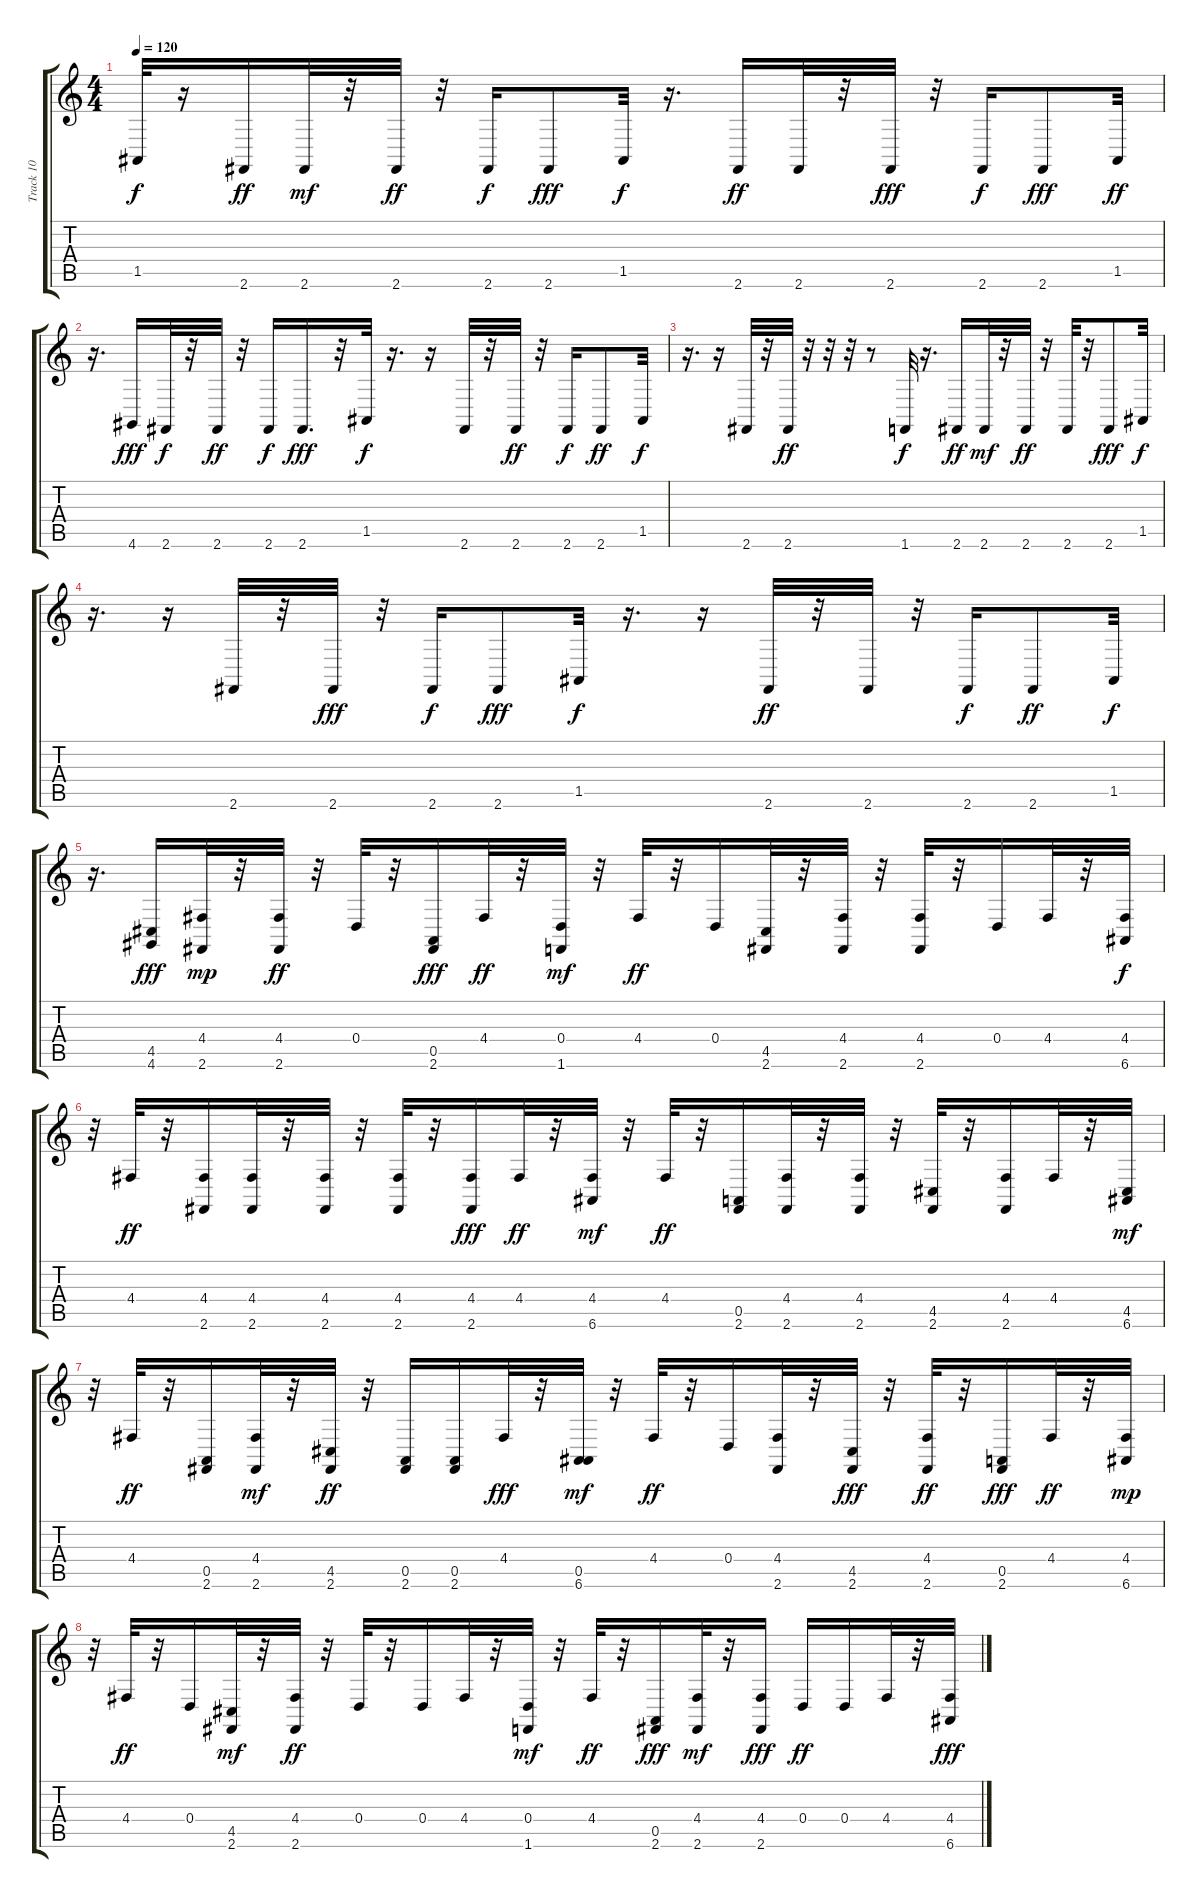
\track ("Track 10" "Track 10") {instrument drawbarorgan}
\staff {score tabs}
\tuning (E4 B3 G3 D3 A2 E2) {hide}
\ts (4 4)
\tempo 120
\clef g2
\ks c
1.5{t}.32{dy f} r.16 2.6.16{dy ff} 2.6.32{dy mf} r.32 2.6.32{dy ff} r.32 2.6.16{dy f} 2.6.8{dy fff} 1.5.32{dy f} r.16{d} 2.6.16{dy ff} 2.6.32 r.32 2.6.32{dy fff} r.32 2.6.16{dy f} 2.6.8{dy fff} 1.5.32{dy ff} |
r.16{d} 4.6.16{dy fff} 2.6.32{dy f} r.32 2.6.32{dy ff} r.32 2.6.16{dy f} 2.6.16{d dy fff} r.32 1.5.32{dy f} r.16{d} r.16 2.6.32 r.32 2.6.32{dy ff} r.32 2.6.16{dy f} 2.6.8{dy ff} 1.5.32{dy f} |
r.16{d} r.16 2.6.32 r.32 2.6.32{dy ff} r.32 r.32 r.32 r.8 1.6.32{dy f} r.16{d} 2.6.16{dy ff} 2.6.32{dy mf} r.32 2.6.32{dy ff} r.32 2.6.32 r.32 2.6.8{dy fff} 1.5.32{dy f} |
r.16{d} r.16 2.6.32 r.32 2.6.32{dy fff} r.32 2.6.16{dy f} 2.6.8{dy fff} 1.5.32{dy f} r.16{d} r.16 2.6.32{dy ff} r.32 2.6.32 r.32 2.6.16{dy f} 2.6.8{dy ff} 1.5.32{dy f} |
r.16{d} (4.5 4.6).16{dy fff} (4.4 2.6).32{dy mp} r.32 (4.4 2.6).32{dy ff} r.32 0.4.32 r.32 (0.5 2.6).16{dy fff} 4.4.32{dy ff} r.32 (0.4 1.6).32{dy mf} r.32 4.4.32{dy ff} r.32 0.4.16 (4.5 2.6).32 r.32 (4.4 2.6).32 r.32 (4.4 2.6).32 r.32 0.4.16 4.4.32 r.32 (4.4 6.6).32{dy f} |
r.32 4.4.32{dy ff} r.32 (4.4 2.6).16 (4.4 2.6).32 r.32 (4.4 2.6).32 r.32 (4.4 2.6).32 r.32 (4.4 2.6).16{dy fff} 4.4.32{dy ff} r.32 (4.4 6.6).32{dy mf} r.32 4.4.32{dy ff} r.32 (0.5 2.6).16 (4.4 2.6).32 r.32 (4.4 2.6).32 r.32 (4.5 2.6).32 r.32 (4.4 2.6).16 4.4.32 r.32 (4.5 6.6).32{dy mf} |
r.32 4.4.32{dy ff} r.32 (0.5 2.6).16 (4.4 2.6).32{dy mf} r.32 (4.5 2.6).32{dy ff} r.32 (0.5 2.6).16 (0.5 2.6).16 4.4.32{dy fff} r.32 (0.5 6.6).32{dy mf} r.32 4.4.32{dy ff} r.32 0.4.16 (4.4 2.6).32 r.32 (4.5 2.6).32{dy fff} r.32 (4.4 2.6).32{dy ff} r.32 (0.5 2.6).16{dy fff} 4.4.32{dy ff} r.32 (4.4 6.6).32{dy mp} |
r.32 4.4.32{dy ff} r.32 0.4.16 (4.5 2.6).32{dy mf} r.32 (4.4 2.6).32{dy ff} r.32 0.4.32 r.32 0.4.16 4.4.32 r.32 (0.4 1.6).32{dy mf} r.32 4.4.32{dy ff} r.32 (0.5 2.6).16{dy fff} (4.4 2.6).32{dy mf} r.32 (4.4 2.6).16{dy fff} 0.4.16{dy ff} 0.4.16 4.4.32 r.32 (4.4 6.6).32{dy fff}
